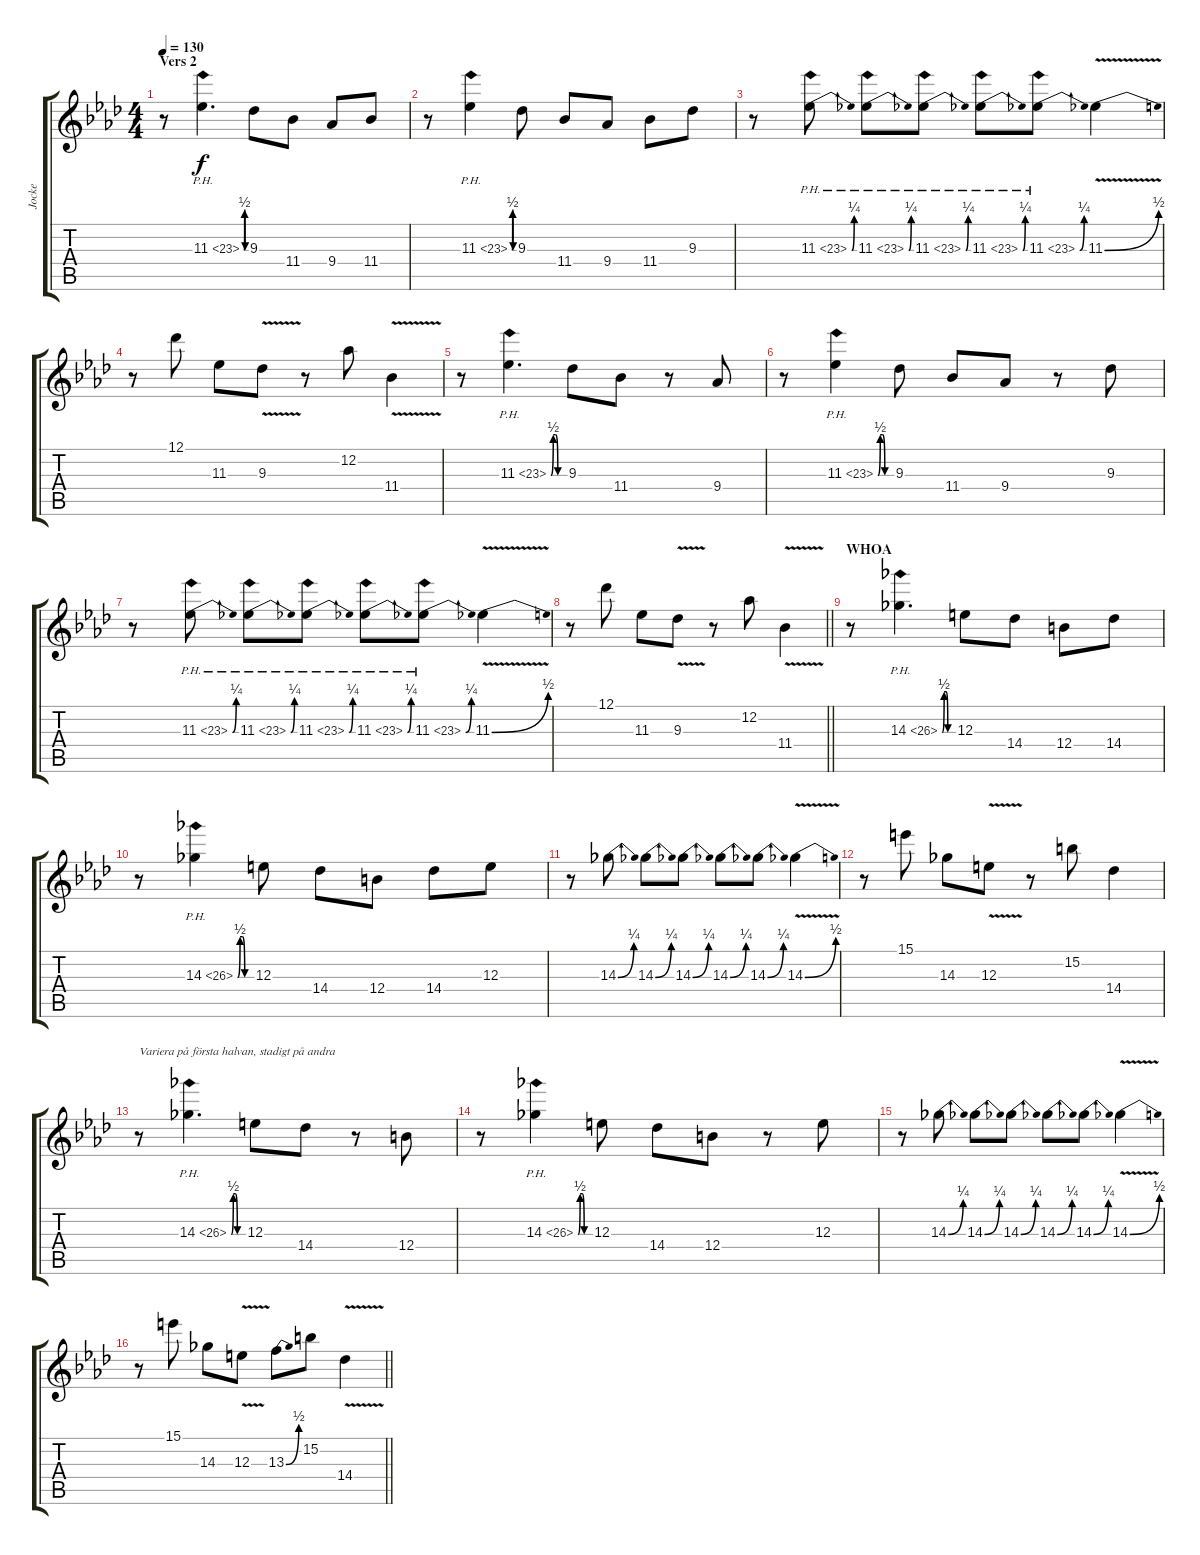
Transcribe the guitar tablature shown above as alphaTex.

\track ("Jocke" "Jocke") {instrument distortionguitar}
\staff {score tabs}
\tuning (Db4 Ab3 E3 B2 Gb2 B1) {hide}
\ts (4 4)
\section ("" "Vers 2")
\tempo 130
\clef g2
\ks ab
r.8{dy f} 11.3{be (custom 0 0 10 2 20 2 30 0 60 0) ph 12}.4{d} 9.3.8 11.4.8 9.4.8 11.4.8 |
r.8 11.3{be (custom 0 0 10 2 20 2 30 0 60 0) ph 12}.4 9.3.8 11.4.8 9.4.8 11.4.8 9.3.8 |
r.8 11.3{be (bend 0 0 60 1) ph 12}.8 11.3{be (bend 0 0 60 1) ph 12}.8 11.3{be (bend 0 0 60 1) ph 12}.8 11.3{be (bend 0 0 60 1) ph 12}.8 11.3{be (bend 0 0 60 1) ph 12}.8 11.3{be (bend 0 0 60 2) v}.4 |
r.8 12.1.8 11.3.8 9.3{v}.8 r.8 12.2.8 11.4{v}.4 |
r.8 11.3{be (custom 0 0 10 2 20 2 30 0 60 0) ph 12}.4{d} 9.3.8 11.4.8 r.8 9.4.8 |
r.8 11.3{be (custom 0 0 10 2 20 2 30 0 60 0) ph 12}.4 9.3.8 11.4.8 9.4.8 r.8 9.3.8 |
r.8 11.3{be (bend 0 0 60 1) ph 12}.8 11.3{be (bend 0 0 60 1) ph 12}.8 11.3{be (bend 0 0 60 1) ph 12}.8 11.3{be (bend 0 0 60 1) ph 12}.8 11.3{be (bend 0 0 60 1) ph 12}.8 11.3{be (bend 0 0 60 2) v}.4 |
\barLineRight lightlight
r.8 12.1.8 11.3.8 9.3{v}.8 r.8 12.2.8 11.4{v}.4 |
\section ("" "WHOA")
r.8 14.3{be (custom 0 0 10 2 20 2 30 0 60 0) ph 12}.4{d} 12.3.8 14.4.8 12.4.8 14.4.8 |
r.8 14.3{be (custom 0 0 10 2 20 2 30 0 60 0) ph 12}.4 12.3.8 14.4.8 12.4.8 14.4.8 12.3.8 |
r.8 14.3{be (bend 0 0 60 1)}.8 14.3{be (bend 0 0 60 1)}.8 14.3{be (bend 0 0 60 1)}.8 14.3{be (bend 0 0 60 1)}.8 14.3{be (bend 0 0 60 1)}.8 14.3{be (bend 0 0 60 2) v}.4 |
r.8 15.1.8 14.3.8 12.3{v}.8 r.8 15.2.8 14.4.4 |
r.8{txt "Variera på första halvan, stadigt på andra"} 14.3{be (custom 0 0 10 2 20 2 30 0 60 0) ph 12}.4{d} 12.3.8 14.4.8 r.8 12.4.8 |
r.8 14.3{be (custom 0 0 10 2 20 2 30 0 60 0) ph 12}.4 12.3.8 14.4.8 12.4.8 r.8 12.3.8 |
r.8 14.3{be (bend 0 0 60 1)}.8 14.3{be (bend 0 0 60 1)}.8 14.3{be (bend 0 0 60 1)}.8 14.3{be (bend 0 0 60 1)}.8 14.3{be (bend 0 0 60 1)}.8 14.3{be (bend 0 0 60 2) v}.4 |
\barLineRight lightlight
r.8 15.1.8 14.3.8 12.3{v}.8 13.3{be (bend 0 0 60 2)}.8 15.2.8 14.4{v}.4
